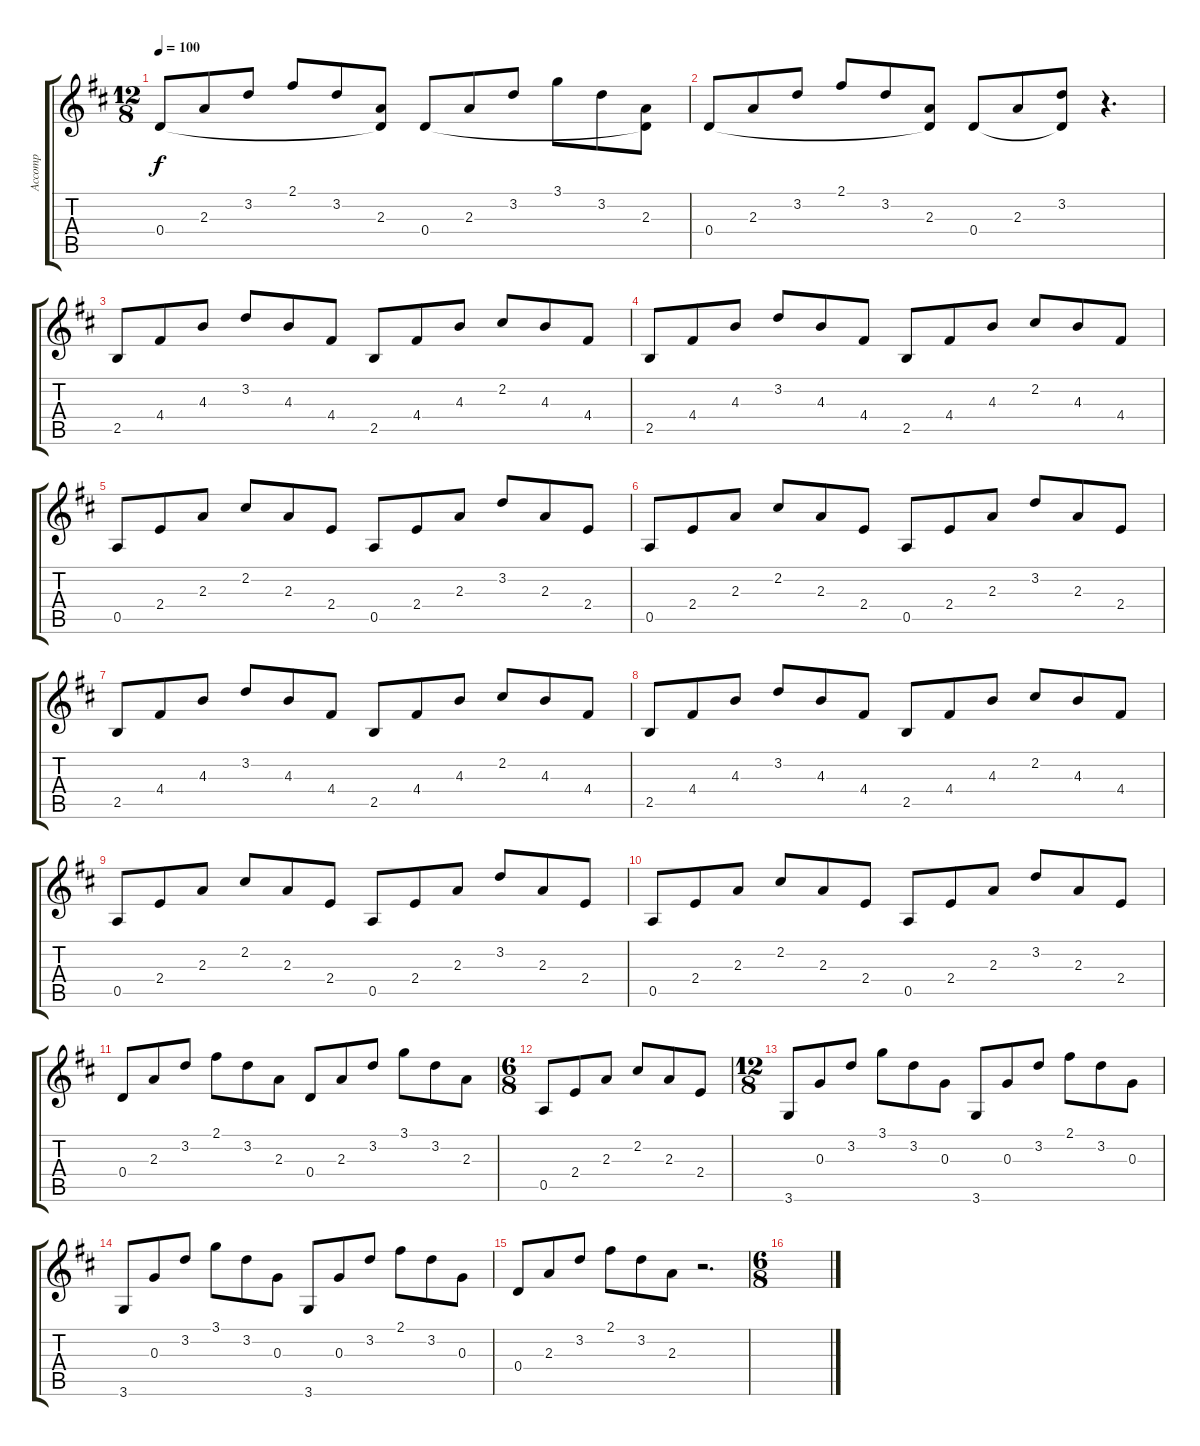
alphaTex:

\track ("Accomp" "Accomp") {instrument electricguitarjazz}
\staff {score tabs}
\tuning (E4 B3 G3 D3 A2 E2) {hide}
\ts (12 8)
\tempo 100
\clef g2
\ks d
0.4.8{dy f} 2.3.8 3.2.8 2.1.8 3.2.8 (2.3 0.4{t}).8 0.4.8 2.3.8 3.2.8 3.1.8 3.2.8 (2.3 0.4{t}).8 |
0.4.8 2.3.8 3.2.8 2.1.8 3.2.8 (2.3 0.4{t}).8 0.4.8 2.3.8 (3.2 0.4{t}).8 r.4{d} |
2.5.8 4.4.8 4.3.8 3.2.8 4.3.8 4.4.8 2.5.8 4.4.8 4.3.8 2.2.8 4.3.8 4.4.8 |
2.5.8 4.4.8 4.3.8 3.2.8 4.3.8 4.4.8 2.5.8 4.4.8 4.3.8 2.2.8 4.3.8 4.4.8 |
0.5.8 2.4.8 2.3.8 2.2.8 2.3.8 2.4.8 0.5.8 2.4.8 2.3.8 3.2.8 2.3.8 2.4.8 |
0.5.8 2.4.8 2.3.8 2.2.8 2.3.8 2.4.8 0.5.8 2.4.8 2.3.8 3.2.8 2.3.8 2.4.8 |
2.5.8 4.4.8 4.3.8 3.2.8 4.3.8 4.4.8 2.5.8 4.4.8 4.3.8 2.2.8 4.3.8 4.4.8 |
2.5.8 4.4.8 4.3.8 3.2.8 4.3.8 4.4.8 2.5.8 4.4.8 4.3.8 2.2.8 4.3.8 4.4.8 |
0.5.8 2.4.8 2.3.8 2.2.8 2.3.8 2.4.8 0.5.8 2.4.8 2.3.8 3.2.8 2.3.8 2.4.8 |
0.5.8 2.4.8 2.3.8 2.2.8 2.3.8 2.4.8 0.5.8 2.4.8 2.3.8 3.2.8 2.3.8 2.4.8 |
0.4.8 2.3.8 3.2.8 2.1.8 3.2.8 2.3.8 0.4.8 2.3.8 3.2.8 3.1.8 3.2.8 2.3.8 |
\ts (6 8)
0.5.8 2.4.8 2.3.8 2.2.8 2.3.8 2.4.8 |
\ts (12 8)
3.6.8 0.3.8 3.2.8 3.1.8 3.2.8 0.3.8 3.6.8 0.3.8 3.2.8 2.1.8 3.2.8 0.3.8 |
3.6.8 0.3.8 3.2.8 3.1.8 3.2.8 0.3.8 3.6.8 0.3.8 3.2.8 2.1.8 3.2.8 0.3.8 |
0.4.8 2.3.8 3.2.8 2.1.8 3.2.8 2.3.8 r.2{d} |
\ts (6 8)
